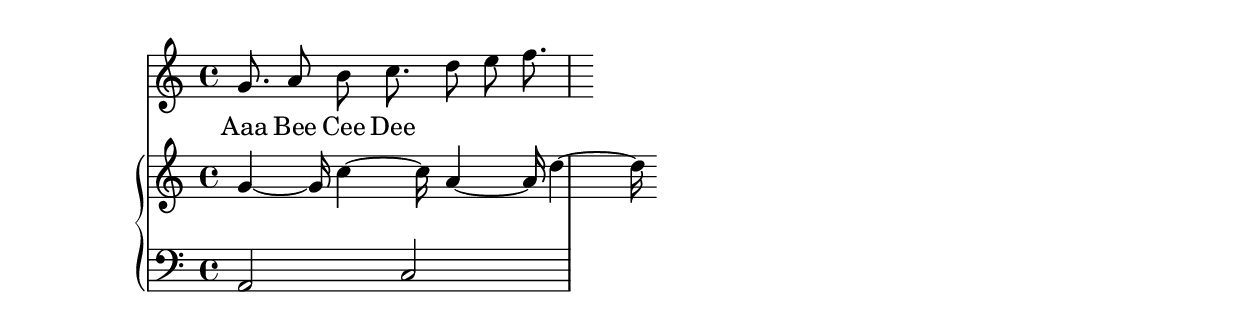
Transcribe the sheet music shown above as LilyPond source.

%% generated include
		mel = { g8. a8 b8 c8. d8 e8 f8. }
		basse = { g4~g16 c4~c16 a4~a16 d4~d16 }
	



melody = \relative c'' {
  \clef treble
  \key c \major
  \time 4/4

  \mel
}

text = \lyricmode {
  Aaa Bee Cee Dee
}

upper = \relative c'' {
  \clef treble
  \key c \major
  \time 4/4

  \basse
}

lower = \relative c {
  \clef bass
  \key c \major
  \time 4/4

  a2 c
}

\score {
  <<
    \new Voice = "mel" { \autoBeamOff \melody }
    \new Lyrics \lyricsto mel \text
    \new PianoStaff <<
      \new Staff = "upper" \upper
      \new Staff = "lower" \lower
    >>
  >>
  \layout {
    \context { \Staff \RemoveEmptyStaves }
  }
  \midi { }
}